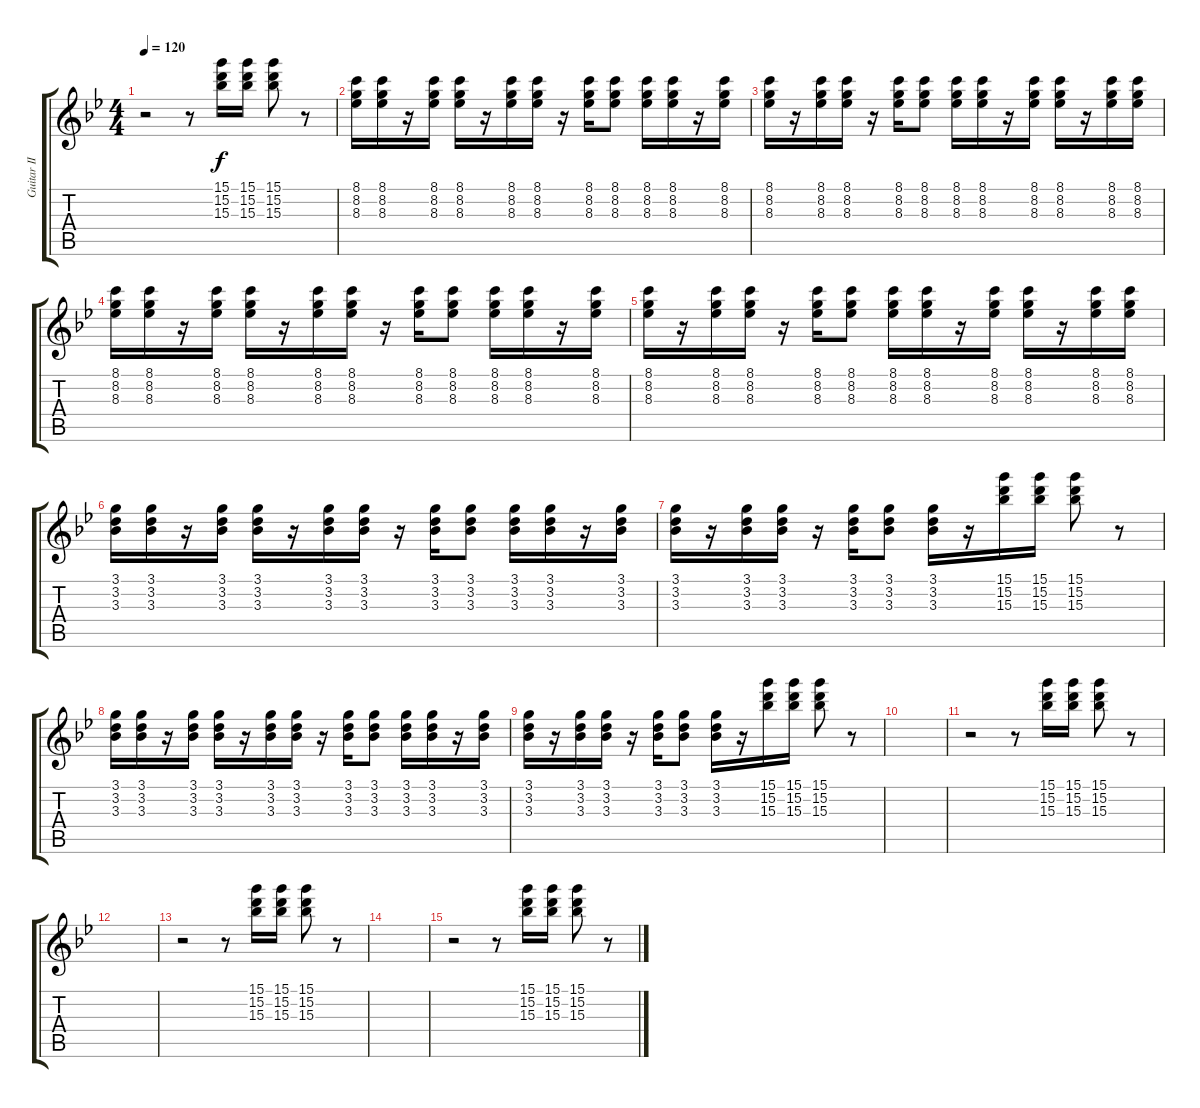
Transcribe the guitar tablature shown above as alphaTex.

\track ("Guitar II" "Guitar II") {instrument electricguitarjazz}
\staff {score tabs}
\tuning (E4 B3 G3 D3 A2 E2) {hide}
\ts (4 4)
\tempo 120
\clef g2
\ks bb
r.2{dy f} r.8 (15.1 15.2 15.3).16 (15.1 15.2 15.3).16 (15.1 15.2 15.3).8 r.8 |
(8.1 8.2 8.3).16 (8.1 8.2 8.3).16 r.16 (8.1 8.2 8.3).16 (8.1 8.2 8.3).16 r.16 (8.1 8.2 8.3).16 (8.1 8.2 8.3).16 r.16 (8.1 8.2 8.3).16 (8.1 8.2 8.3).8 (8.1 8.2 8.3).16 (8.1 8.2 8.3).16 r.16 (8.1 8.2 8.3).16 |
(8.1 8.2 8.3).16 r.16 (8.1 8.2 8.3).16 (8.1 8.2 8.3).16 r.16 (8.1 8.2 8.3).16 (8.1 8.2 8.3).8 (8.1 8.2 8.3).16 (8.1 8.2 8.3).16 r.16 (8.1 8.2 8.3).16 (8.1 8.2 8.3).16 r.16 (8.1 8.2 8.3).16 (8.1 8.2 8.3).16 |
(8.1 8.2 8.3).16 (8.1 8.2 8.3).16 r.16 (8.1 8.2 8.3).16 (8.1 8.2 8.3).16 r.16 (8.1 8.2 8.3).16 (8.1 8.2 8.3).16 r.16 (8.1 8.2 8.3).16 (8.1 8.2 8.3).8 (8.1 8.2 8.3).16 (8.1 8.2 8.3).16 r.16 (8.1 8.2 8.3).16 |
(8.1 8.2 8.3).16 r.16 (8.1 8.2 8.3).16 (8.1 8.2 8.3).16 r.16 (8.1 8.2 8.3).16 (8.1 8.2 8.3).8 (8.1 8.2 8.3).16 (8.1 8.2 8.3).16 r.16 (8.1 8.2 8.3).16 (8.1 8.2 8.3).16 r.16 (8.1 8.2 8.3).16 (8.1 8.2 8.3).16 |
(3.1 3.2 3.3).16 (3.1 3.2 3.3).16 r.16 (3.1 3.2 3.3).16 (3.1 3.2 3.3).16 r.16 (3.1 3.2 3.3).16 (3.1 3.2 3.3).16 r.16 (3.1 3.2 3.3).16 (3.1 3.2 3.3).8 (3.1 3.2 3.3).16 (3.1 3.2 3.3).16 r.16 (3.1 3.2 3.3).16 |
(3.1 3.2 3.3).16 r.16 (3.1 3.2 3.3).16 (3.1 3.2 3.3).16 r.16 (3.1 3.2 3.3).16 (3.1 3.2 3.3).8 (3.1 3.2 3.3).16 r.16 (15.1 15.2 15.3).16 (15.1 15.2 15.3).16 (15.1 15.2 15.3).8 r.8 |
(3.1 3.2 3.3).16 (3.1 3.2 3.3).16 r.16 (3.1 3.2 3.3).16 (3.1 3.2 3.3).16 r.16 (3.1 3.2 3.3).16 (3.1 3.2 3.3).16 r.16 (3.1 3.2 3.3).16 (3.1 3.2 3.3).8 (3.1 3.2 3.3).16 (3.1 3.2 3.3).16 r.16 (3.1 3.2 3.3).16 |
(3.1 3.2 3.3).16 r.16 (3.1 3.2 3.3).16 (3.1 3.2 3.3).16 r.16 (3.1 3.2 3.3).16 (3.1 3.2 3.3).8 (3.1 3.2 3.3).16 r.16 (15.1 15.2 15.3).16 (15.1 15.2 15.3).16 (15.1 15.2 15.3).8 r.8 |
|
r.2 r.8 (15.1 15.2 15.3).16 (15.1 15.2 15.3).16 (15.1 15.2 15.3).8 r.8 |
|
r.2 r.8 (15.1 15.2 15.3).16 (15.1 15.2 15.3).16 (15.1 15.2 15.3).8 r.8 |
|
r.2 r.8 (15.1 15.2 15.3).16 (15.1 15.2 15.3).16 (15.1 15.2 15.3).8 r.8
